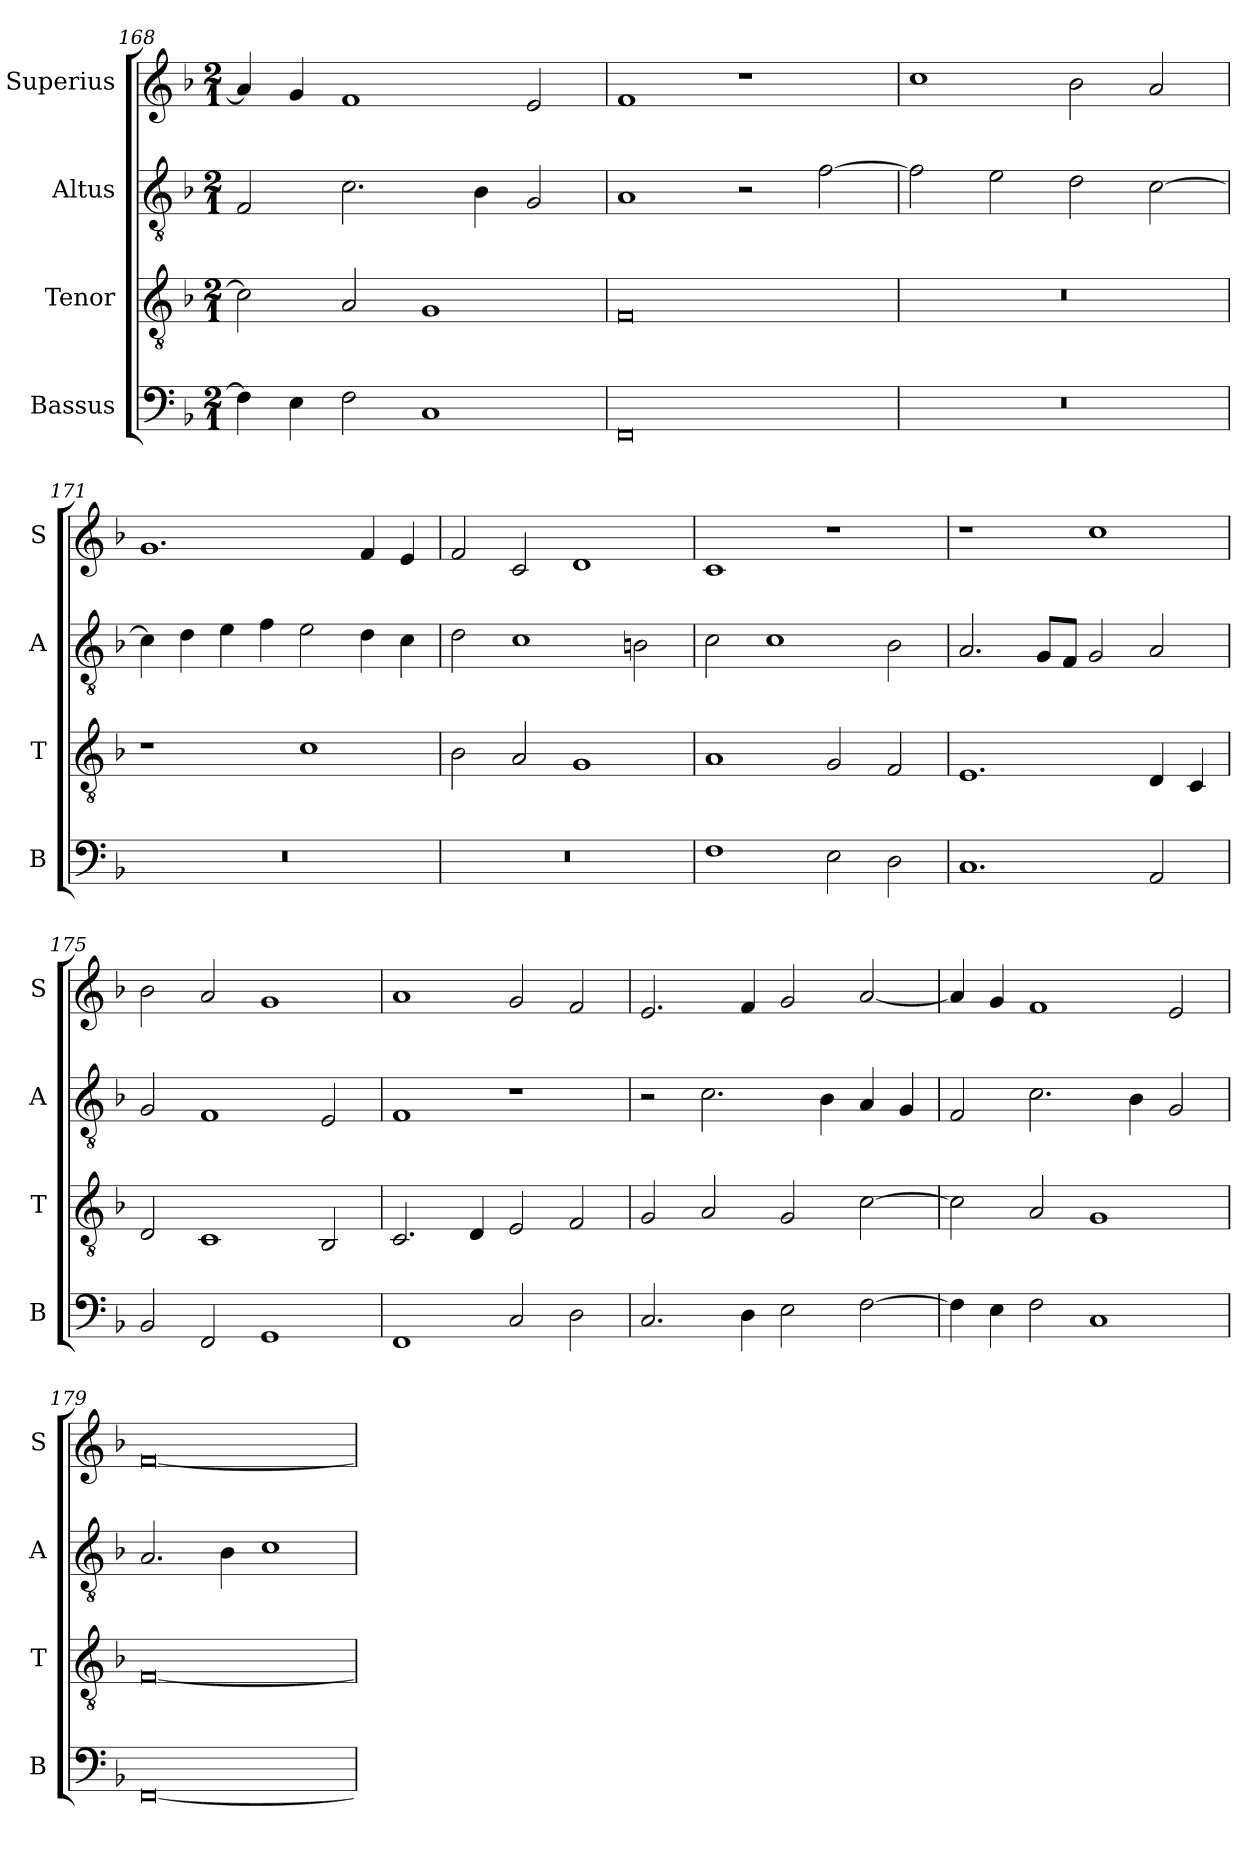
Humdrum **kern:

**kern	**kern	**kern	**kern
*part4	*part3	*part2	*part1
*staff4	*staff3	*staff2	*staff1
*I"Bassus	*I"Tenor	*I"Altus	*I"Superius
*I'B	*I'T	*I'A	*I'S
*clefF4	*clefGv2	*clefGv2	*clefG2
*k[b-]	*k[b-]	*k[b-]	*k[b-]
*F:	*F:	*F:	*F:
*M2/1	*M2/1	*M2/1	*M2/1
=168	=168	=168	=168
4F]	2c]	2F	4a]
4E	.	.	4g
2F	2A	2.c	1f
1C	1G	.	.
.	.	4B-	.
.	.	2G	2e
=169	=169	=169	=169
0FF	0F	1A	1f
.	.	2r	1r
.	.	[2f	.
=170	=170	=170	=170
0r	0r	2f]	1cc
.	.	2e	.
.	.	2d	2b-
.	.	[2c	2a
=171	=171	=171	=171
0r	1r	4c]	1.g
.	.	4d	.
.	.	4e	.
.	.	4f	.
.	1c	2e	.
.	.	4d	4f
.	.	4c	4e
=172	=172	=172	=172
0r	2B-	2d	2f
.	2A	1c	2c
.	1G	.	1d
.	.	2Bn	.
=173	=173	=173	=173
1F	1A	2c	1c
.	.	1c	.
2E	2G	.	1r
2D	2F	2B-	.
=174	=174	=174	=174
1.C	1.E	2.A	1r
.	.	8GL	.
.	.	8FJ	.
.	.	2G	1cc
2AA	4D	2A	.
.	4C	.	.
=175	=175	=175	=175
2BB-	2D	2G	2b-
2FF	1C	1F	2a
1GG	.	.	1g
.	2BB-	2E	.
=176	=176	=176	=176
1FF	2.C	1F	1a
.	4D	.	.
2C	2E	1r	2g
2D	2F	.	2f
=177	=177	=177	=177
2.C	2G	2r	2.e
.	2A	2.c	.
4D	.	.	4f
2E	2G	.	2g
.	.	4B-	.
[2F	[2c	4A	[2a
.	.	4G	.
=178	=178	=178	=178
4F]	2c]	2F	4a]
4E	.	.	4g
2F	2A	2.c	1f
1C	1G	.	.
.	.	4B-	.
.	.	2G	2e
=179	=179	=179	=179
[0FF	[0F	2.A	[0f
.	.	4B-	.
.	.	1c	.
=	=	=	=
*-	*-	*-	*-
